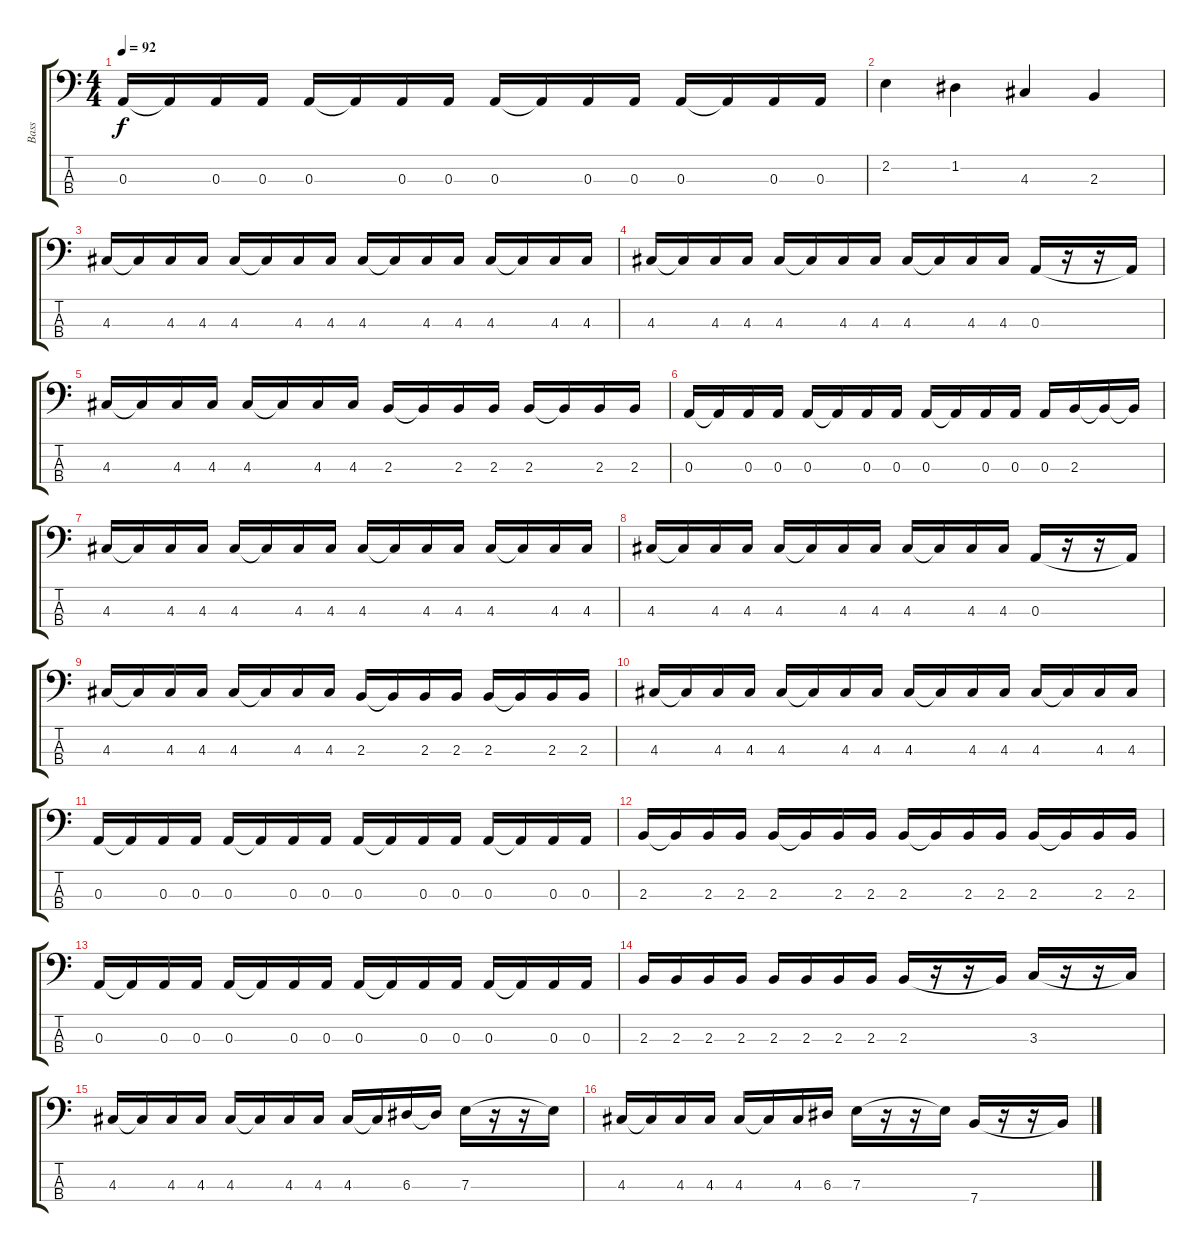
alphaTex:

\track ("Bass" "Bass") {instrument electricbassfinger}
\staff {score tabs}
\tuning (G2 D2 A1 E1) {hide}
\ts (4 4)
\tempo 92
\clef f4
\ks c
0.3.16{dy f} 0.3{t}.16 0.3.16 0.3.16 0.3.16 0.3{t}.16 0.3.16 0.3.16 0.3.16 0.3{t}.16 0.3.16 0.3.16 0.3.16 0.3{t}.16 0.3.16 0.3.16 |
2.2.4 1.2.4 4.3.4 2.3.4 |
4.3.16 4.3{t}.16 4.3.16 4.3.16 4.3.16 4.3{t}.16 4.3.16 4.3.16 4.3.16 4.3{t}.16 4.3.16 4.3.16 4.3.16 4.3{t}.16 4.3.16 4.3.16 |
4.3.16 4.3{t}.16 4.3.16 4.3.16 4.3.16 4.3{t}.16 4.3.16 4.3.16 4.3.16 4.3{t}.16 4.3.16 4.3.16 0.3.16 r.16 r.16 0.3{t}.16 |
4.3.16 4.3{t}.16 4.3.16 4.3.16 4.3.16 4.3{t}.16 4.3.16 4.3.16 2.3.16 2.3{t}.16 2.3.16 2.3.16 2.3.16 2.3{t}.16 2.3.16 2.3.16 |
0.3.16 0.3{t}.16 0.3.16 0.3.16 0.3.16 0.3{t}.16 0.3.16 0.3.16 0.3.16 0.3{t}.16 0.3.16 0.3.16 0.3.16 2.3.16 2.3{t}.16 2.3{t}.16 |
4.3.16 4.3{t}.16 4.3.16 4.3.16 4.3.16 4.3{t}.16 4.3.16 4.3.16 4.3.16 4.3{t}.16 4.3.16 4.3.16 4.3.16 4.3{t}.16 4.3.16 4.3.16 |
4.3.16 4.3{t}.16 4.3.16 4.3.16 4.3.16 4.3{t}.16 4.3.16 4.3.16 4.3.16 4.3{t}.16 4.3.16 4.3.16 0.3.16 r.16 r.16 0.3{t}.16 |
4.3.16 4.3{t}.16 4.3.16 4.3.16 4.3.16 4.3{t}.16 4.3.16 4.3.16 2.3.16 2.3{t}.16 2.3.16 2.3.16 2.3.16 2.3{t}.16 2.3.16 2.3.16 |
4.3.16 4.3{t}.16 4.3.16 4.3.16 4.3.16 4.3{t}.16 4.3.16 4.3.16 4.3.16 4.3{t}.16 4.3.16 4.3.16 4.3.16 4.3{t}.16 4.3.16 4.3.16 |
0.3.16 0.3{t}.16 0.3.16 0.3.16 0.3.16 0.3{t}.16 0.3.16 0.3.16 0.3.16 0.3{t}.16 0.3.16 0.3.16 0.3.16 0.3{t}.16 0.3.16 0.3.16 |
2.3.16 2.3{t}.16 2.3.16 2.3.16 2.3.16 2.3{t}.16 2.3.16 2.3.16 2.3.16 2.3{t}.16 2.3.16 2.3.16 2.3.16 2.3{t}.16 2.3.16 2.3.16 |
0.3.16 0.3{t}.16 0.3.16 0.3.16 0.3.16 0.3{t}.16 0.3.16 0.3.16 0.3.16 0.3{t}.16 0.3.16 0.3.16 0.3.16 0.3{t}.16 0.3.16 0.3.16 |
2.3.16 2.3.16 2.3.16 2.3.16 2.3.16 2.3.16 2.3.16 2.3.16 2.3.16 r.16 r.16 2.3{t}.16 3.3.16 r.16 r.16 3.3{t}.16 |
4.3.16 4.3{t}.16 4.3.16 4.3.16 4.3.16 4.3{t}.16 4.3.16 4.3.16 4.3.16 4.3{t}.16 6.3.16 6.3{t}.16 7.3.16 r.16 r.16 7.3{t}.16 |
4.3.16 4.3{t}.16 4.3.16 4.3.16 4.3.16 4.3{t}.16 4.3.16 6.3.16 7.3.16 r.16 r.16 7.3{t}.16 7.4.16 r.16 r.16 7.4{t}.16
